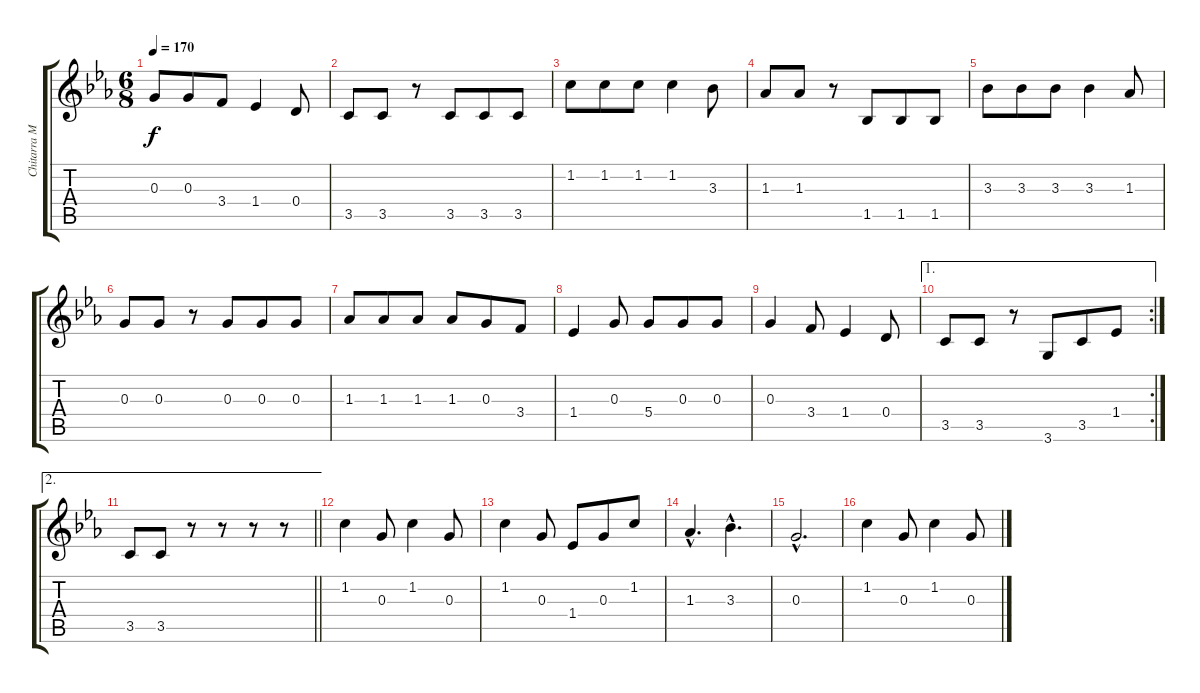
\track ("Chitarra Melodica" "Chitarra M") {instrument acousticguitarsteel}
\staff {score tabs}
\tuning (E4 B3 G3 D3 A2 E2) {hide}
\ts (6 8)
\tempo 170
\clef g2
\ks eb
0.3.8{dy f} 0.3.8 3.4.8 1.4.4 0.4.8 |
3.5.8 3.5.8 r.8 3.5.8 3.5.8 3.5.8 |
1.2.8 1.2.8 1.2.8 1.2.4 3.3.8 |
1.3.8 1.3.8 r.8 1.5.8 1.5.8 1.5.8 |
3.3.8 3.3.8 3.3.8 3.3.4 1.3.8 |
0.3.8 0.3.8 r.8 0.3.8 0.3.8 0.3.8 |
1.3.8 1.3.8 1.3.8 1.3.8 0.3.8 3.4.8 |
1.4.4 0.3.8 5.4.8 0.3.8 0.3.8 |
0.3.4 3.4.8 1.4.4 0.4.8 |
\ae 1
\rc 2
3.5.8 3.5.8 r.8 3.6.8 3.5.8 1.4.8 |
\ae 2
\barLineRight lightlight
3.5.8 3.5.8 r.8 r.8 r.8 r.8 |
1.2.4 0.3.8 1.2.4 0.3.8 |
1.2.4 0.3.8 1.4.8 0.3.8 1.2.8 |
1.3{hac}.4{d} 3.3{hac}.4{d} |
0.3{hac}.2{d} |
1.2.4 0.3.8 1.2.4 0.3.8
